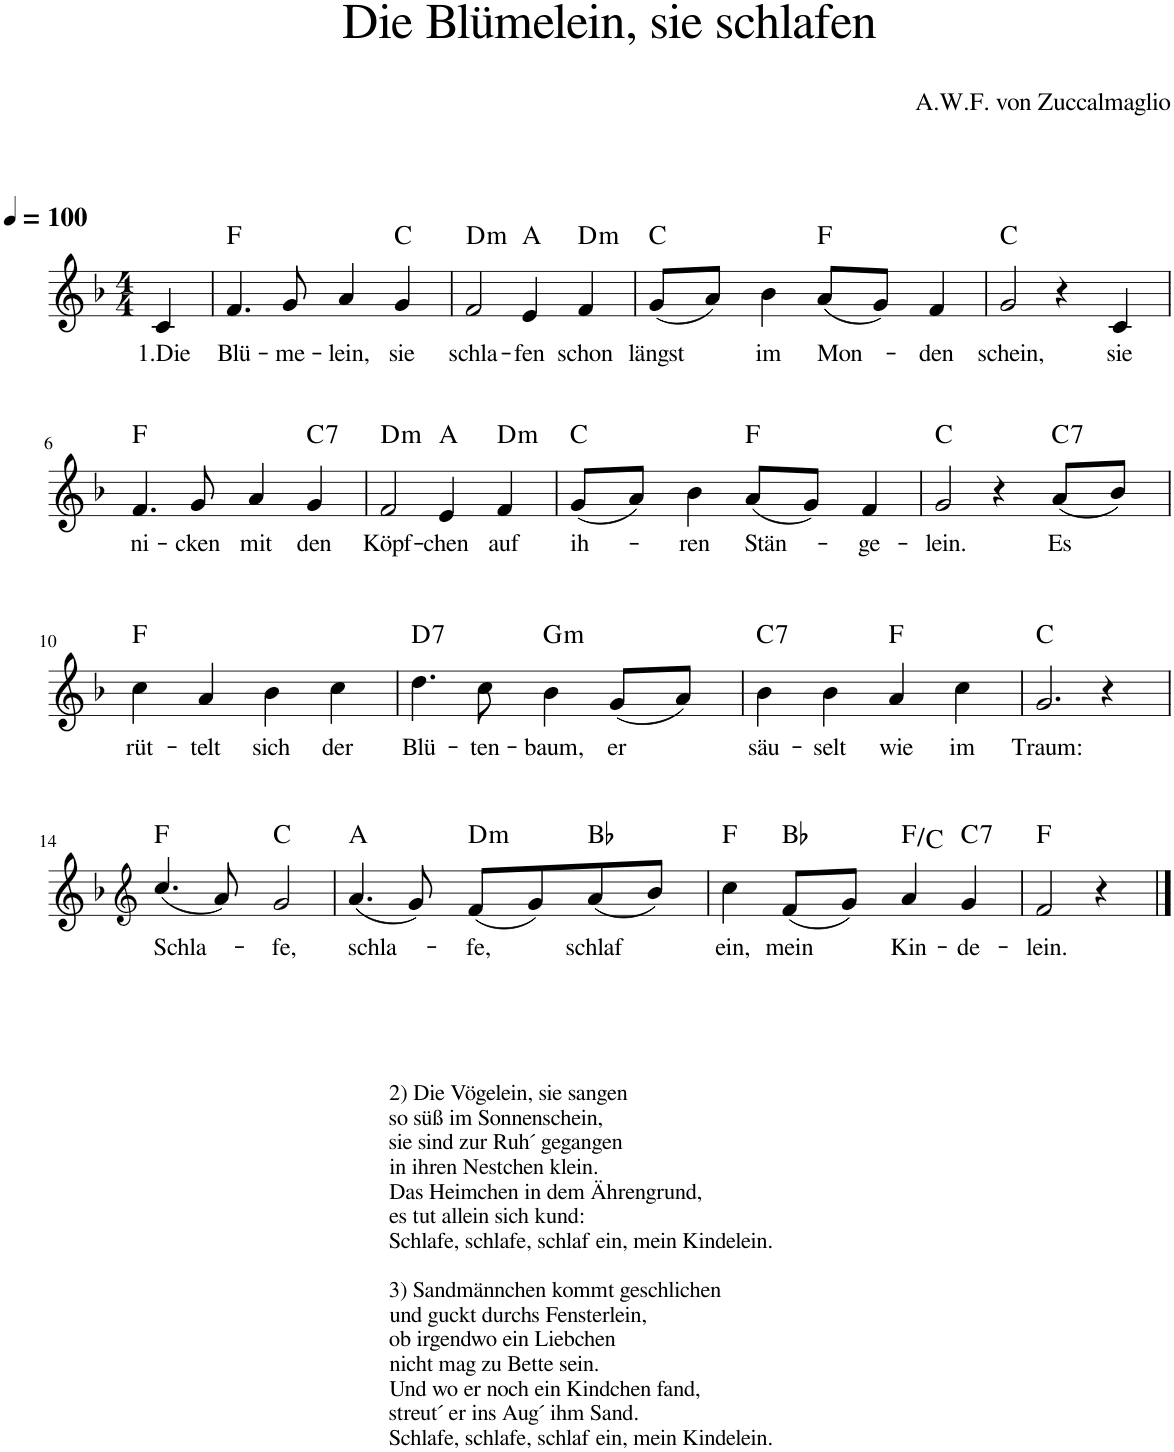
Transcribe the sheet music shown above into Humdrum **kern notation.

**kern	**text	**harte
*part1	*part1	*part1
*staff1	*staff1	*
*I"unbenannt1	*	*
*clefG2	*	*
*k[b-]	*	*
*M4/4	*	*
*MM100	*	*
=1	=1	=1
!	!LO:LY:b	!
4c/	1.Die	.
=2	=2	=2
!	!LO:LY:b	!
4.f/	Blü-	F:maj
!	!LO:LY:b	!
8g/	me-	.
!	!LO:LY:b	!
4a/	lein,	.
!	!LO:LY:b	!
4g/	sie	C:maj
=3	=3	=3
!	!LO:LY:b	!LO:H:kt=m
2f/	schla-	D:min
!	!LO:LY:b	!
4e/	fen	A:maj
!	!LO:LY:b	!LO:H:kt=m
4f/	schon	D:min
=4	=4	=4
!	!LO:LY:b	!
(8g/L	längst	C:maj
8a/J)	.	.
!	!LO:LY:b	!
4b-\	im	.
!	!LO:LY:b	!
(8a/L	Mon-	F:maj
8g/J)	.	.
!	!LO:LY:b	!
4f/	den	.
=5	=5	=5
!	!LO:LY:b	!
2g/	schein,	C:maj
4r	.	.
!	!LO:LY:b	!
4c/	sie	.
!!LO:LB:g=z
=6	=6	=6
!	!LO:LY:b	!
4.f/	ni-	F:maj
!	!LO:LY:b	!
8g/	cken	.
!	!LO:LY:b	!
4a/	mit	.
!	!LO:LY:b	!LO:H:kt=7
4g/	den	C:7
=7	=7	=7
!	!LO:LY:b	!LO:H:kt=m
2f/	Köpf-	D:min
!	!LO:LY:b	!
4e/	chen	A:maj
!	!LO:LY:b	!LO:H:kt=m
4f/	auf	D:min
=8	=8	=8
!	!LO:LY:b	!
(8g/L	ih-	C:maj
8a/J)	.	.
!	!LO:LY:b	!
4b-\	ren	.
!	!LO:LY:b	!
(8a/L	Stän-	F:maj
8g/J)	.	.
!	!LO:LY:b	!
4f/	ge-	.
=9	=9	=9
!	!LO:LY:b	!
2g/	lein.	C:maj
4r	.	.
!	!LO:LY:b	!LO:H:kt=7
(8a/L	Es	C:7
8b-/J)	.	.
!!LO:LB:g=z
=10	=10	=10
!	!LO:LY:b	!
4cc\	rüt-	F:maj
!	!LO:LY:b	!
4a/	telt	.
!	!LO:LY:b	!
4b-\	sich	.
!	!LO:LY:b	!
4cc\	der	.
=11	=11	=11
!	!LO:LY:b	!LO:H:kt=7
4.dd\	Blü-	D:7
!	!LO:LY:b	!
8cc\	ten-	.
!	!LO:LY:b	!LO:H:kt=m
4b-\	baum,	G:min
!	!LO:LY:b	!
(8g/L	er	.
8a/J)	.	.
=12	=12	=12
!	!LO:LY:b	!LO:H:kt=7
4b-\	säu-	C:7
!	!LO:LY:b	!
4b-\	selt	.
!	!LO:LY:b	!
4a/	wie	F:maj
!	!LO:LY:b	!
4cc\	im	.
=13	=13	=13
!	!LO:LY:b	!
2.g/	Traum:	C:maj
4r	.	.
!!LO:LB:g=z
=14	=14	=14
*clefG2	*	*
!	!LO:LY:b	!
(4.cc/	Schla-	F:maj
8a/)	.	.
!	!LO:LY:b	!
2g/	fe,	C:maj
=15	=15	=15
!	!LO:LY:b	!
(4.a/	schla-	A:maj
8g/)	.	.
!LO:TX:b:t=2) Die Vögelein, sie sangen	!	!
!LO:TX:b:t=so süß im Sonnenschein,	!	!
!LO:TX:b:t=sie sind zur Ruh´ gegangen	!	!
!LO:TX:b:t=in ihren Nestchen klein.	!	!
!LO:TX:b:t=Das Heimchen in dem Ährengrund,	!	!
!LO:TX:b:t=es tut allein sich kund&colon;	!	!
!LO:TX:b:t=Schlafe, schlafe, schlaf ein, mein Kindelein.	!	!
!LO:TX:b:t=3) Sandmännchen kommt geschlichen	!	!
!LO:TX:b:t=und guckt durchs Fensterlein,	!	!
!LO:TX:b:t=ob irgendwo ein Liebchen	!	!
!LO:TX:b:t=nicht mag zu Bette sein.	!	!
!LO:TX:b:t=Und wo er noch ein Kindchen fand,	!	!
!LO:TX:b:t=streut´ er ins Aug´ ihm Sand.	!	!
!LO:TX:b:t=Schlafe, schlafe, schlaf ein, mein Kindelein.	!	!
!	!LO:LY:b	!LO:H:kt=m
(8f/L	fe,	D:min
8g/)	.	.
!	!LO:LY:b	!
(8a/	schlaf	Bb:maj
8b-/J)	.	.
=16	=16	=16
!	!LO:LY:b	!
4cc\	ein,	F:maj
!	!LO:LY:b	!
(8f/L	mein	Bb:maj
8g/J)	.	.
!	!LO:LY:b	!
4a/	Kin-	F:maj/5
!	!LO:LY:b	!LO:H:kt=7
4g/	de-	C:7
=17	=17	=17
!	!LO:LY:b	!
2f/	lein.	F:maj
4r	.	.
==	==	==
*-	*-	*-
